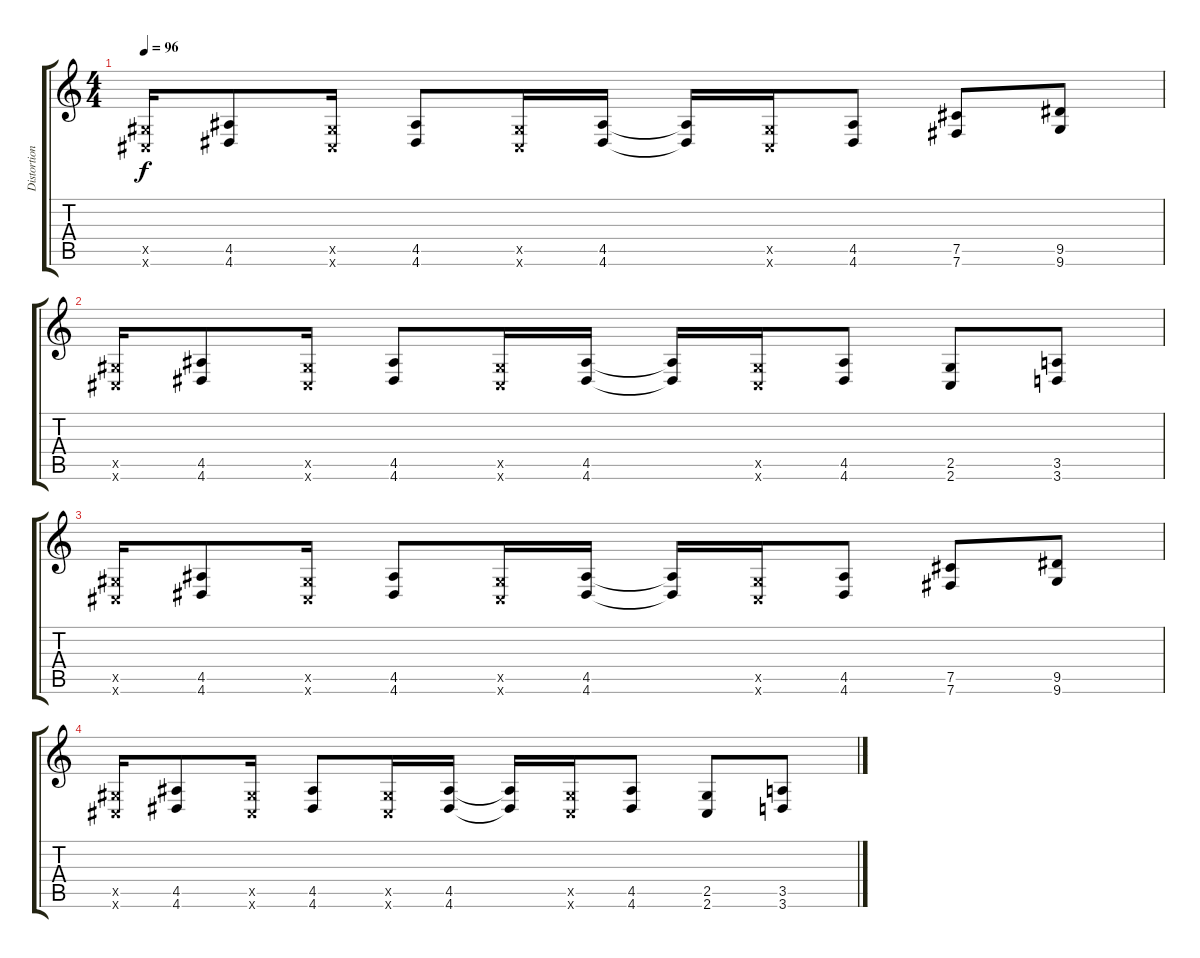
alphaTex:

\track ("Distortion" "Distortion") {instrument distortionguitar}
\staff {score tabs}
\tuning (Db4 Ab3 E3 B2 Gb2 B1) {hide}
\ts (4 4)
\tempo 96
\clef g2
\ks c
(2.5{x} 2.6{x}).16{dy f} (4.5 4.6).8 (2.5{x} 2.6{x}).16 (4.5 4.6).8 (2.5{x} 2.6{x}).16 (4.5 4.6).16 (4.5{t} 4.6{t}).16 (2.5{x} 2.6{x}).16 (4.5 4.6).8 (7.5 7.6).8 (9.5 9.6).8 |
(2.5{x} 2.6{x}).16 (4.5 4.6).8 (2.5{x} 2.6{x}).16 (4.5 4.6).8 (2.5{x} 2.6{x}).16 (4.5 4.6).16 (4.5{t} 4.6{t}).16 (2.5{x} 2.6{x}).16 (4.5 4.6).8 (2.5 2.6).8 (3.5 3.6).8 |
(2.5{x} 2.6{x}).16 (4.5 4.6).8 (2.5{x} 2.6{x}).16 (4.5 4.6).8 (2.5{x} 2.6{x}).16 (4.5 4.6).16 (4.5{t} 4.6{t}).16 (2.5{x} 2.6{x}).16 (4.5 4.6).8 (7.5 7.6).8 (9.5 9.6).8 |
(2.5{x} 2.6{x}).16 (4.5 4.6).8 (2.5{x} 2.6{x}).16 (4.5 4.6).8 (2.5{x} 2.6{x}).16 (4.5 4.6).16 (4.5{t} 4.6{t}).16 (2.5{x} 2.6{x}).16 (4.5 4.6).8 (2.5 2.6).8 (3.5 3.6).8
